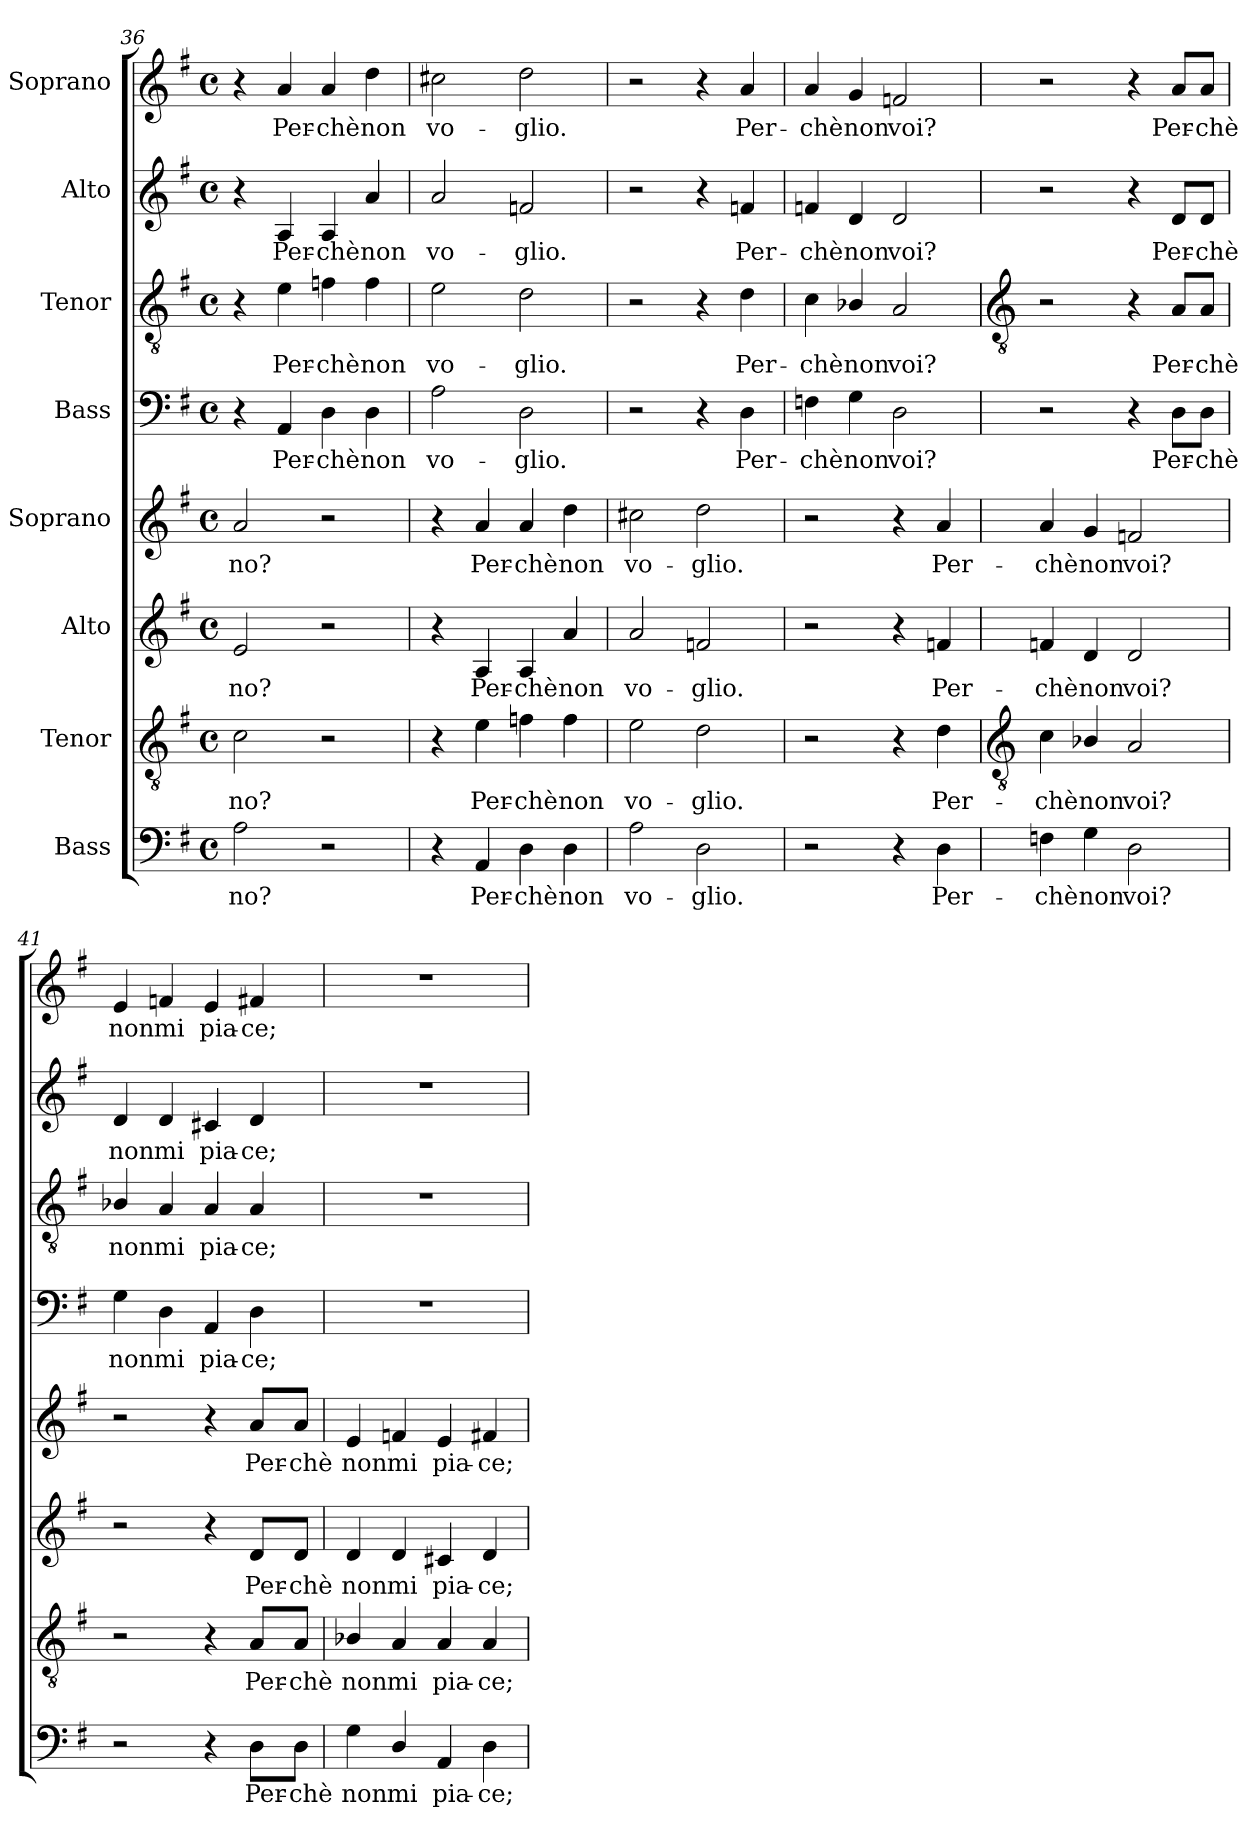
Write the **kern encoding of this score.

**kern	**text	**kern	**text	**kern	**text	**kern	**text	**kern	**text	**kern	**text	**kern	**text	**kern	**text
*part8	*part8	*part7	*part7	*part6	*part6	*part5	*part5	*part4	*part4	*part3	*part3	*part2	*part2	*part1	*part1
*staff8	*staff8	*staff7	*staff7	*staff6	*staff6	*staff5	*staff5	*staff4	*staff4	*staff3	*staff3	*staff2	*staff2	*staff1	*staff1
*I"Bass	*	*I"Tenor	*	*I"Alto	*	*I"Soprano	*	*I"Bass	*	*I"Tenor	*	*I"Alto	*	*I"Soprano	*
*clefF4	*	*clefGv2	*	*clefG2	*	*clefG2	*	*clefF4	*	*clefGv2	*	*clefG2	*	*clefG2	*
*k[f#]	*	*k[f#]	*	*k[f#]	*	*k[f#]	*	*k[f#]	*	*k[f#]	*	*k[f#]	*	*k[f#]	*
*G:	*	*G:	*	*G:	*	*G:	*	*G:	*	*G:	*	*G:	*	*G:	*
*M4/4	*	*M4/4	*	*M4/4	*	*M4/4	*	*M4/4	*	*M4/4	*	*M4/4	*	*M4/4	*
*met(c)	*	*met(c)	*	*met(c)	*	*met(c)	*	*met(c)	*	*met(c)	*	*met(c)	*	*met(c)	*
=36	=36	=36	=36	=36	=36	=36	=36	=36	=36	=36	=36	=36	=36	=36	=36
!	!LO:LY:b	!	!LO:LY:b	!	!LO:LY:b	!	!LO:LY:b	!	!	!	!	!	!	!	!
2A	no?	2c	no?	2e	no?	2a	no?	4r	.	4r	.	4r	.	4r	.
!	!	!	!	!	!	!	!	!	!LO:LY:b	!	!LO:LY:b	!	!LO:LY:b	!	!LO:LY:b
.	.	.	.	.	.	.	.	4AA	Per-	4e	Per-	4A	Per-	4a	Per-
!	!	!	!	!	!	!	!	!	!LO:LY:b	!	!LO:LY:b	!	!LO:LY:b	!	!LO:LY:b
2r	.	2r	.	2r	.	2r	.	4D	-chè	4fn	-chè	4A	-chè	4a	-chè
!	!	!	!	!	!	!	!	!	!LO:LY:b	!	!LO:LY:b	!	!LO:LY:b	!	!LO:LY:b
.	.	.	.	.	.	.	.	4D	non	4f	non	4a	non	4dd	non
=37	=37	=37	=37	=37	=37	=37	=37	=37	=37	=37	=37	=37	=37	=37	=37
!	!	!	!	!	!	!	!	!	!LO:LY:b	!	!LO:LY:b	!	!LO:LY:b	!	!LO:LY:b
4r	.	4r	.	4r	.	4r	.	2A	vo-	2e	vo-	2a	vo-	2cc#X	vo-
!	!LO:LY:b	!	!LO:LY:b	!	!LO:LY:b	!	!LO:LY:b	!	!	!	!	!	!	!	!
4AA	Per-	4e	Per-	4A	Per-	4a	Per-	.	.	.	.	.	.	.	.
!	!LO:LY:b	!	!LO:LY:b	!	!LO:LY:b	!	!LO:LY:b	!	!LO:LY:b	!	!LO:LY:b	!	!LO:LY:b	!	!LO:LY:b
4D	-chè	4fn	-chè	4A	-chè	4a	-chè	2D	-glio.	2d	-glio.	2fn	-glio.	2dd	-glio.
!	!LO:LY:b	!	!LO:LY:b	!	!LO:LY:b	!	!LO:LY:b	!	!	!	!	!	!	!	!
4D	non	4f	non	4a	non	4dd	non	.	.	.	.	.	.	.	.
=38	=38	=38	=38	=38	=38	=38	=38	=38	=38	=38	=38	=38	=38	=38	=38
!	!LO:LY:b	!	!LO:LY:b	!	!LO:LY:b	!	!LO:LY:b	!	!	!	!	!	!	!	!
2A	vo-	2e	vo-	2a	vo-	2cc#X	vo-	2r	.	2r	.	2r	.	2r	.
!	!LO:LY:b	!	!LO:LY:b	!	!LO:LY:b	!	!LO:LY:b	!	!	!	!	!	!	!	!
2D	-glio.	2d	-glio.	2fn	-glio.	2dd	-glio.	4r	.	4r	.	4r	.	4r	.
!	!	!	!	!	!	!	!	!	!LO:LY:b	!	!LO:LY:b	!	!LO:LY:b	!	!LO:LY:b
.	.	.	.	.	.	.	.	4D	Per-	4d	Per-	4fn	Per-	4a	Per-
=39	=39	=39	=39	=39	=39	=39	=39	=39	=39	=39	=39	=39	=39	=39	=39
!	!	!	!	!	!	!	!	!	!LO:LY:b	!	!LO:LY:b	!	!LO:LY:b	!	!LO:LY:b
2r	.	2r	.	2r	.	2r	.	4Fn	-chè	4c	-chè	4fn	-chè	4a	-chè
!	!	!	!	!	!	!	!	!	!LO:LY:b	!	!LO:LY:b	!	!LO:LY:b	!	!LO:LY:b
.	.	.	.	.	.	.	.	4G	non	4B-X/	non	4d	non	4g	non
!	!	!	!	!	!	!	!	!	!LO:LY:b	!	!LO:LY:b	!	!LO:LY:b	!	!LO:LY:b
4r	.	4r	.	4r	.	4r	.	2D	voi?	2A	voi?	2d	voi?	2fn	voi?
!	!LO:LY:b	!	!LO:LY:b	!	!LO:LY:b	!	!LO:LY:b	!	!	!	!	!	!	!	!
4D	Per-	4d	Per-	4fn	Per-	4a	Per-	.	.	.	.	.	.	.	.
!!LO:LB:g=z
=40	=40	=40	=40	=40	=40	=40	=40	=40	=40	=40	=40	=40	=40	=40	=40
*	*	*clefGv2	*	*	*	*	*	*	*	*clefGv2	*	*	*	*	*
!	!LO:LY:b	!	!LO:LY:b	!	!LO:LY:b	!	!LO:LY:b	!	!	!	!	!	!	!	!
4Fn	-chè	4c	-chè	4fn	-chè	4a	-chè	2r	.	2r	.	2r	.	2r	.
!	!LO:LY:b	!	!LO:LY:b	!	!LO:LY:b	!	!LO:LY:b	!	!	!	!	!	!	!	!
4G	non	4B-X/	non	4d	non	4g	non	.	.	.	.	.	.	.	.
!	!LO:LY:b	!	!LO:LY:b	!	!LO:LY:b	!	!LO:LY:b	!	!	!	!	!	!	!	!
2D	voi?	2A	voi?	2d	voi?	2fn	voi?	4r	.	4r	.	4r	.	4r	.
!	!	!	!	!	!	!	!	!	!LO:LY:b	!	!LO:LY:b	!	!LO:LY:b	!	!LO:LY:b
.	.	.	.	.	.	.	.	8D\L	Per-	8A/L	Per-	8d/L	Per-	8a/L	Per-
!	!	!	!	!	!	!	!	!	!LO:LY:b	!	!LO:LY:b	!	!LO:LY:b	!	!LO:LY:b
.	.	.	.	.	.	.	.	8D\J	-chè	8A/J	-chè	8d/J	-chè	8a/J	-chè
=41	=41	=41	=41	=41	=41	=41	=41	=41	=41	=41	=41	=41	=41	=41	=41
!	!	!	!	!	!	!	!	!	!LO:LY:b	!	!LO:LY:b	!	!LO:LY:b	!	!LO:LY:b
2r	.	2r	.	2r	.	2r	.	4G	non	4B-X/	non	4d	non	4e	non
!	!	!	!	!	!	!	!	!	!LO:LY:b	!	!LO:LY:b	!	!LO:LY:b	!	!LO:LY:b
.	.	.	.	.	.	.	.	4D	mi	4A	mi	4d	mi	4fn	mi
!	!	!	!	!	!	!	!	!	!LO:LY:b	!	!LO:LY:b	!	!LO:LY:b	!	!LO:LY:b
4r	.	4r	.	4r	.	4r	.	4AA	pia-	4A	pia-	4c#X	pia-	4e	pia-
!	!LO:LY:b	!	!LO:LY:b	!	!LO:LY:b	!	!LO:LY:b	!	!LO:LY:b	!	!LO:LY:b	!	!LO:LY:b	!	!LO:LY:b
8D\L	Per-	8A/L	Per-	8d/L	Per-	8a/L	Per-	4D	-ce;	4A	-ce;	4d	-ce;	4f#X	-ce;
!	!LO:LY:b	!	!LO:LY:b	!	!LO:LY:b	!	!LO:LY:b	!	!	!	!	!	!	!	!
8D\J	-chè	8A/J	-chè	8d/J	-chè	8a/J	-chè	.	.	.	.	.	.	.	.
=42	=42	=42	=42	=42	=42	=42	=42	=42	=42	=42	=42	=42	=42	=42	=42
!	!LO:LY:b	!	!LO:LY:b	!	!LO:LY:b	!	!LO:LY:b	!	!	!	!	!	!	!	!
4G	non	4B-X/	non	4d	non	4e	non	1r	.	1r	.	1r	.	1r	.
!	!LO:LY:b	!	!LO:LY:b	!	!LO:LY:b	!	!LO:LY:b	!	!	!	!	!	!	!	!
4D/	mi	4A	mi	4d	mi	4fn	mi	.	.	.	.	.	.	.	.
!	!LO:LY:b	!	!LO:LY:b	!	!LO:LY:b	!	!LO:LY:b	!	!	!	!	!	!	!	!
4AA	pia-	4A	pia-	4c#X	pia-	4e	pia-	.	.	.	.	.	.	.	.
!	!LO:LY:b	!	!LO:LY:b	!	!LO:LY:b	!	!LO:LY:b	!	!	!	!	!	!	!	!
4D	-ce;	4A	-ce;	4d	-ce;	4f#X	-ce;	.	.	.	.	.	.	.	.
=	=	=	=	=	=	=	=	=	=	=	=	=	=	=	=
*-	*-	*-	*-	*-	*-	*-	*-	*-	*-	*-	*-	*-	*-	*-	*-
